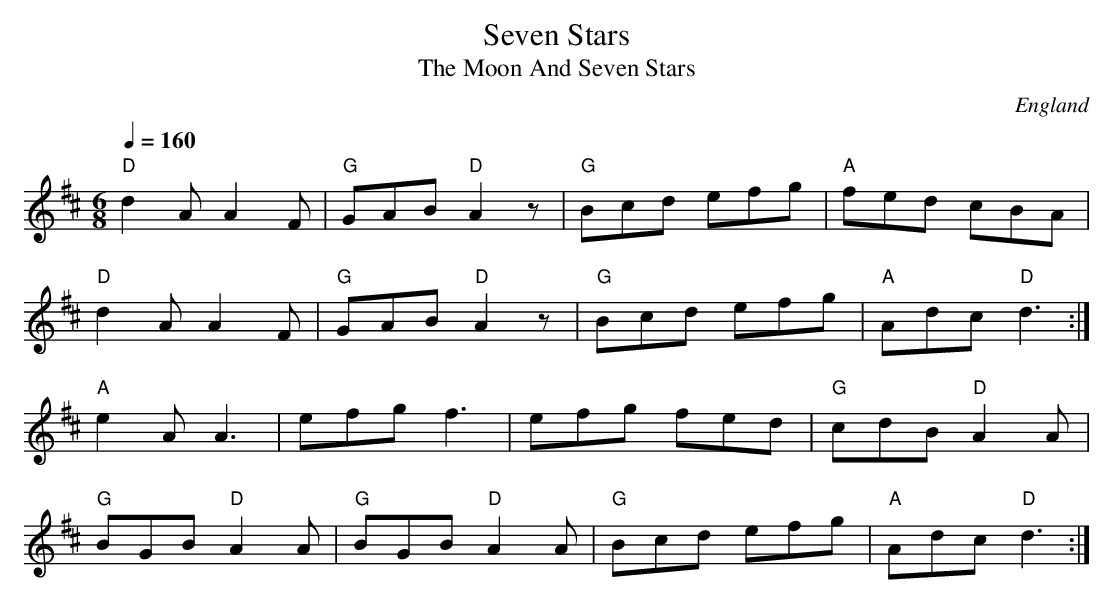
X:1
T:Seven Stars
T:The Moon And Seven Stars
O:England
M:6/8
L:1/8
Q:1/4=160
K:D
"D"d2A A2F|"G"GAB "D"A2z|"G"Bcd efg|"A"fed cBA|
"D"d2A A2F|"G"GAB "D"A2z|"G"Bcd efg|"A"Adc "D"d3:|
"A"e2A A3|efg f3|efg fed|"G"cdB "D"A2A|
"G"BGB "D"A2A|"G"BGB "D"A2A|"G"Bcd efg|"A"Adc"D"d3:|
